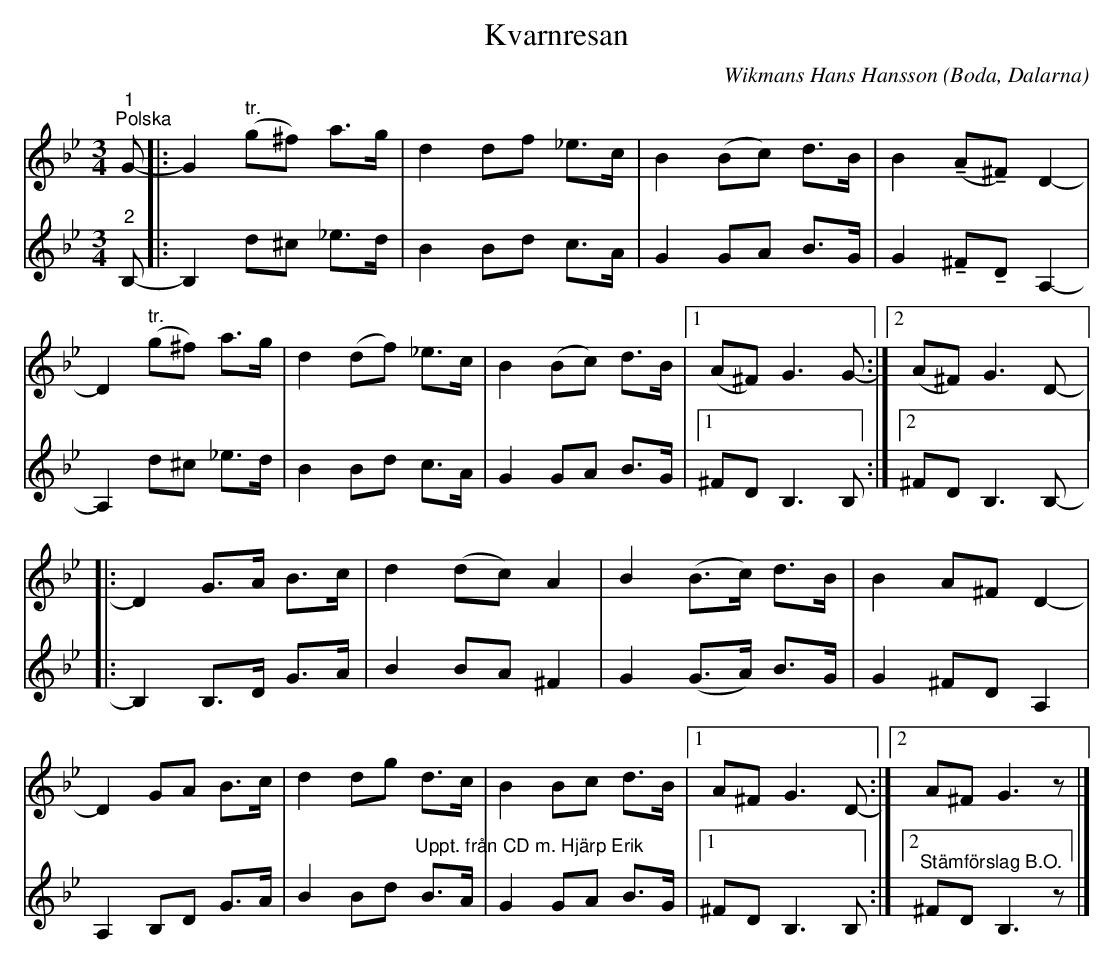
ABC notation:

X:1
T:Kvarnresan
C:Wikmans Hans Hansson
O:Boda, Dalarna
L:1/8
M:3/4
U:t=tenuto
K:Gm
V:1
"^1""^Polska" G- |: G2"^tr." (g^f) a>g | d2 df _e>c | B2 (Bc) d>B | B2 (tAt^F) D2- |
D2"^tr." (g^f) a>g | d2 (df) _e>c | B2 (Bc) d>B |1 (A^F) G3 G- :|2 (A^F) G3 D- |:
D2 G>A B>c | d2 (dc) A2 | B2 (B>c) d>B | B2 A^F D2- |
D2 GA B>c | d2 dg d>c | B2 Bc d>B |1 A^F G3 D- :|2 A^F G3 z |]
V:2
"^2" B,- |: B,2 d^c _e>d | B2 Bd c>A | G2 GA B>G | G2 t^FtD A,2- |
A,2 d^c _e>d | B2 Bd c>A | G2 GA B>G |1 ^FD B,3 B, :|2 ^FD B,3 B,- |:
B,2 B,>D G>A | B2 BA ^F2 | G2 (G>A) B>G | G2 ^FD A,2 |
A,2 B,D G>A | B2 Bd"^Uppt. från CD m. Hjärp Erik" B>A | G2 GA B>G |1 ^FD B,3 B, :|2 "^Stämförslag B.O." ^FD B,3 z |]
